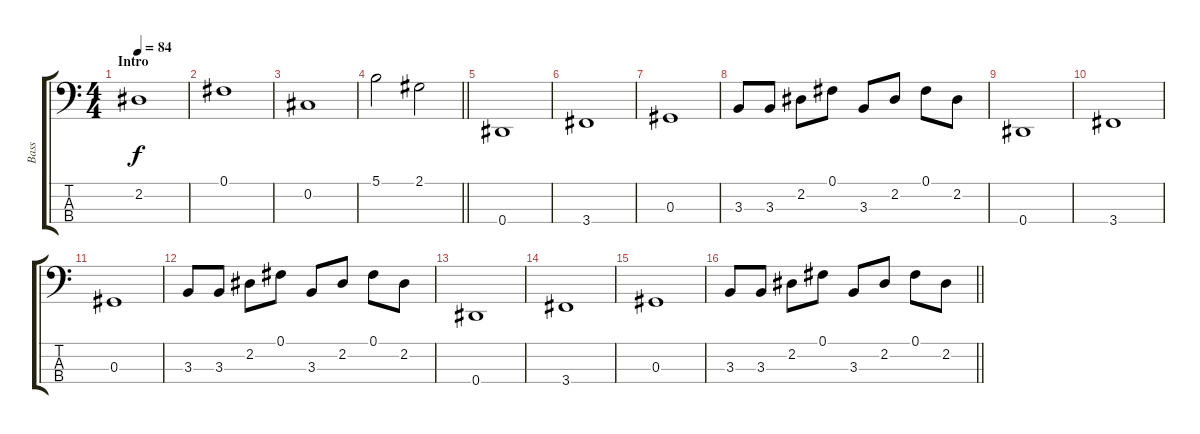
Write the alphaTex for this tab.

\track ("Bass" "Bass") {instrument electricbassfinger}
\staff {score tabs}
\tuning (Gb2 Db2 Ab1 Eb1) {hide}
\ts (4 4)
\section ("" "Intro")
\tempo 84
\clef f4
\ks c
2.2.1{dy f instrument electricbassfinger} |
0.1.1 |
0.2.1 |
\barLineRight lightlight
5.1.2 2.1.2 |
0.4.1 |
3.4.1 |
0.3.1 |
3.3.8 3.3.8 2.2.8 0.1.8 3.3.8 2.2.8 0.1.8 2.2.8 |
0.4.1 |
3.4.1 |
0.3.1 |
3.3.8 3.3.8 2.2.8 0.1.8 3.3.8 2.2.8 0.1.8 2.2.8 |
0.4.1 |
3.4.1 |
0.3.1 |
\barLineRight lightlight
3.3.8 3.3.8 2.2.8 0.1.8 3.3.8 2.2.8 0.1.8 2.2.8
